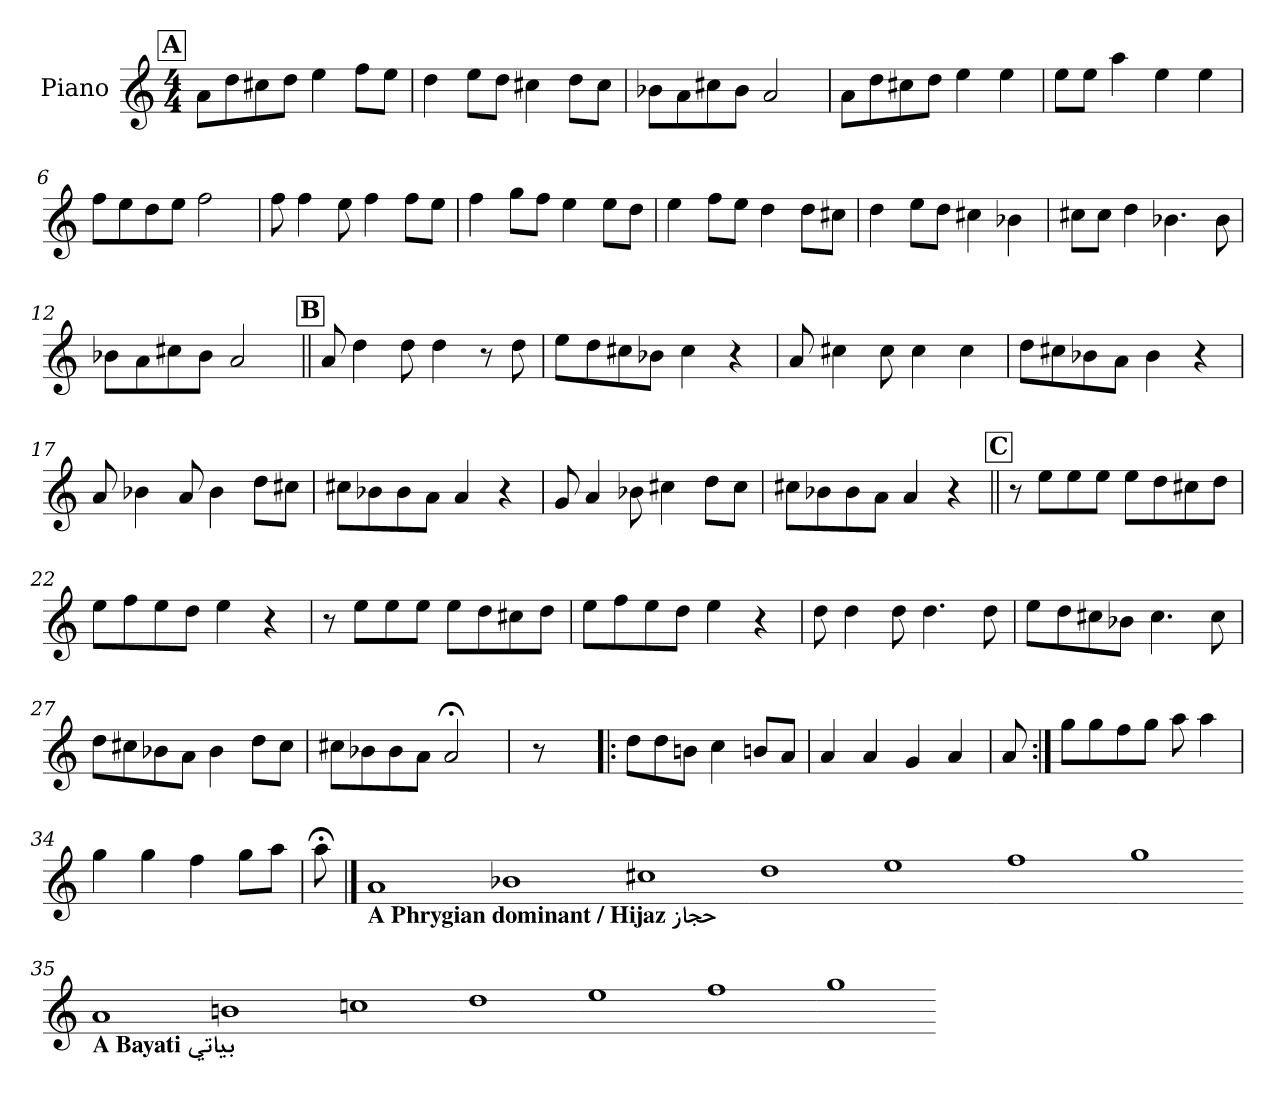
**kern
*part1
*staff1
*I"Piano
*I'Pno.
*clefG2
*k[]
*M4/4
*MM120
!!LO:REH:place=s1:a:B:fs=14:t=A
=1
8a\L
8dd\
8cc#X\
8dd\J
4ee\
8ff\L
8ee\J
=2
4dd\
8ee\L
8dd\J
4cc#X\
8dd\L
8cc#\J
=3
8b-X\L
8a\
8cc#X\
8b-\J
2a/
!!LO:LB:g=z
=4
8a\L
8dd\
8cc#X\
8dd\J
4ee\
4ee\
=5
8ee\L
8ee\J
4aa\
4ee\
4ee\
=6
8ff\L
8ee\
8dd\
8ee\J
2ff\
!!LO:LB:g=z
=7
8ff\
4ff\
8ee\
4ff\
8ff\L
8ee\J
=8
4ff\
8gg\L
8ff\J
4ee\
8ee\L
8dd\J
=9
4ee\
8ff\L
8ee\J
4dd\
8dd\L
8cc#X\J
!!LO:LB:g=z
=10
4dd\
8ee\L
8dd\J
4cc#X\
4b-X\
=11
8cc#X\L
8cc#\J
4dd\
4.b-X\
8b-\
=12
8b-X\L
8a\
8cc#X\
8b-\J
2a/
!!LO:LB:g=z
!!LO:REH:place=s1:a:B:fs=14:t=B
=13||
8a/
4dd\
8dd\
4dd\
8r
8dd\
=14
8ee\L
8dd\
8cc#X\
8b-X\J
4cc#\
4r
=15
8a/
4cc#X\
8cc#\
4cc#\
4cc#\
=16
8dd\L
8cc#X\
8b-X\
8a\J
4b-\
4r
!!LO:LB:g=z
=17
8a/
4b-X\
8a/
4b-\
8dd\L
8cc#X\J
=18
8cc#X\L
8b-X\
8b-\
8a\J
4a/
4r
=19
8g/
4a/
8b-X\
4cc#X\
8dd\L
8cc#\J
=20
8cc#X\L
8b-X\
8b-\
8a\J
4a/
4r
!!LO:LB:g=z
!!LO:REH:place=s1:a:B:fs=14:t=C
=21||
8r
8ee\L
8ee\
8ee\J
8ee\L
8dd\
8cc#X\
8dd\J
=22
8ee\L
8ff\
8ee\
8dd\J
4ee\
4r
=23
8r
8ee\L
8ee\
8ee\J
8ee\L
8dd\
8cc#X\
8dd\J
=24
8ee\L
8ff\
8ee\
8dd\J
4ee\
4r
!!LO:LB:g=z
=25
8dd\
4dd\
8dd\
4.dd\
8dd\
=26
8ee\L
8dd\
8cc#X\
8b-X\J
4.cc#\
8cc#\
=27
8dd\L
8cc#X\
8b-X\
8a\J
4b-\
8dd\L
8cc#\J
=28
8cc#X\L
8b-X\
8b-\
8a\J
2a;</
!!LO:PB:g=z
=29
*MM80
8r
=30!|:
8dd\L
8dd\
8bn\J
4cc\
8bn/L
8a/J
=31
4a/
4a/
4g/
4a/
=32
8a/
!!LO:LB:g=z
=33:|!
8gg\L
8gg\
8ff\
8gg\J
8aa\
4aa\
=34
4gg\
4gg\
4ff\
8gg\L
8aa\J
=35
8aa;<\
!!LO:LB:g=z
==35X1
!LO:TX:b:t=A Phrygian dominant / Hijaz حجاز
1a
=35X2-
1b-X
=35X3-
1cc#X
=35X4-
1dd
=35X5-
1ee
=35X6-
1ff
=35X7-
1gg
!!LO:LB:g=z
=35X8-
!LO:TX:b:t=A Bayati بياتي
1a
=35X9-
1bn
=35X10-
1cc
=35X11-
1dd
=35X12-
1ee
=35X13-
1ff
=35X14-
1gg
=-
*-
